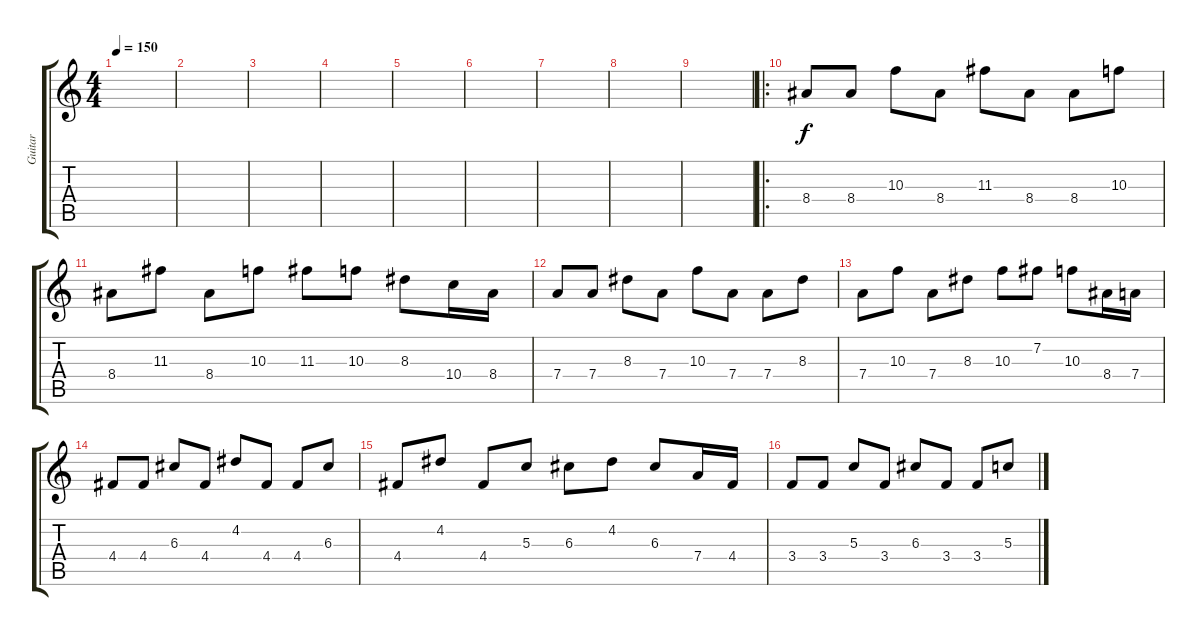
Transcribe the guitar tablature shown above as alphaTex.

\track ("Guitar" "Guitar") {instrument distortionguitar}
\staff {score tabs}
\tuning (E4 B3 G3 D3 A2 E2) {hide}
\ts (4 4)
\tempo 150
\clef g2
\ks c
|
|
|
|
|
|
|
|
|
\ro
8.4.8 8.4.8 10.3.8 8.4.8 11.3.8 8.4.8 8.4.8 10.3.8 |
8.4.8 11.3.8 8.4.8 10.3.8 11.3.8 10.3.8 8.3.8 10.4.16 8.4.16 |
7.4.8 7.4.8 8.3.8 7.4.8 10.3.8 7.4.8 7.4.8 8.3.8 |
7.4.8 10.3.8 7.4.8 8.3.8 10.3.8 7.2.8 10.3.8 8.4.16 7.4.16 |
4.4.8 4.4.8 6.3.8 4.4.8 4.2.8 4.4.8 4.4.8 6.3.8 |
4.4.8 4.2.8 4.4.8 5.3.8 6.3.8 4.2.8 6.3.8 7.4.16 4.4.16 |
3.4.8 3.4.8 5.3.8 3.4.8 6.3.8 3.4.8 3.4.8 5.3.8
